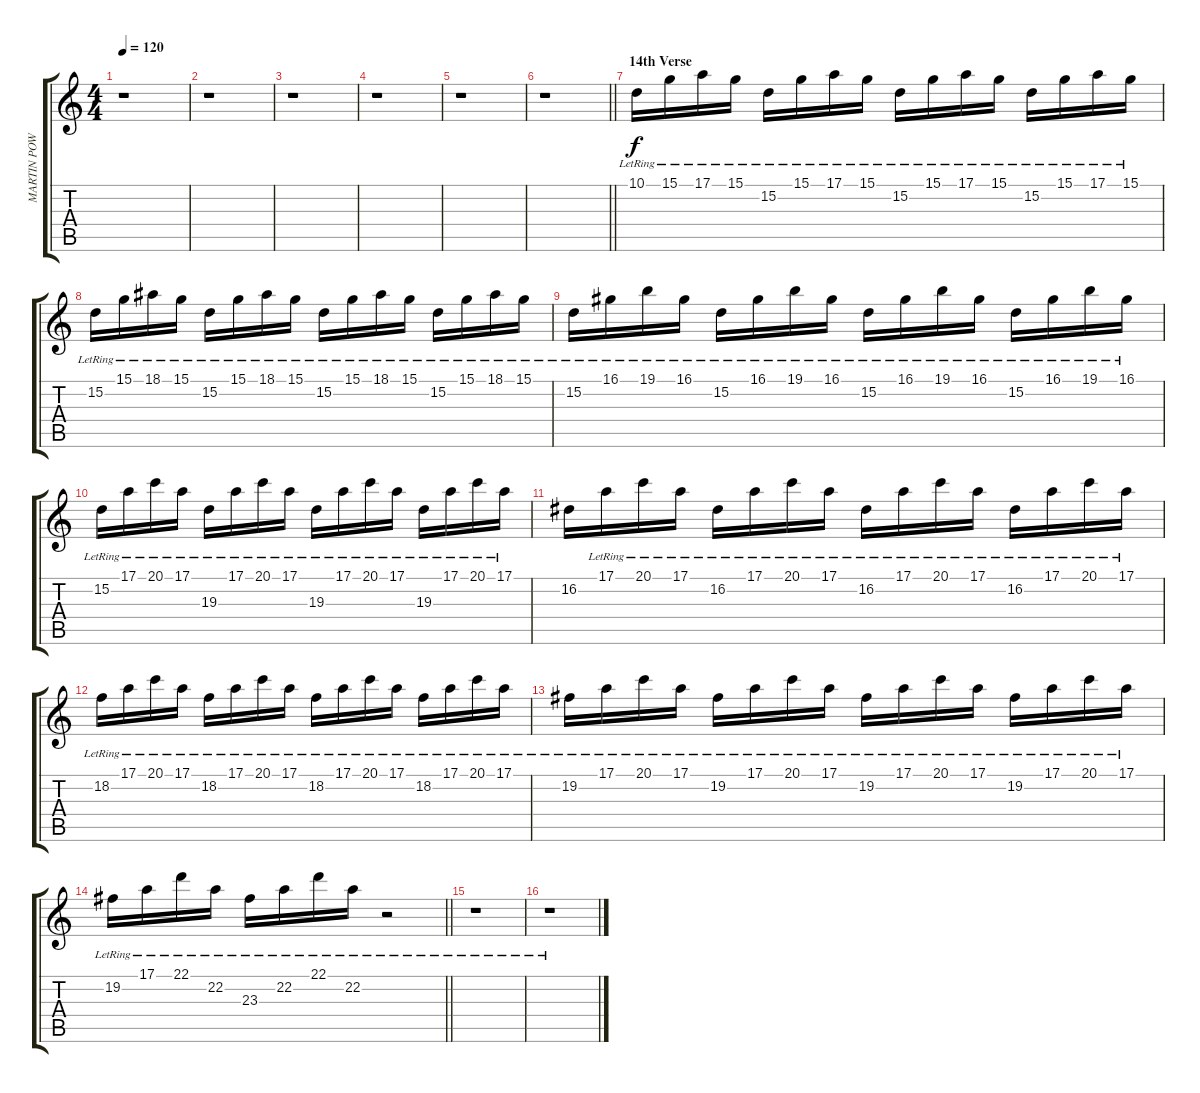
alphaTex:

\track ("MARTIN POWELL" "MARTIN POW") {instrument acousticgrandpiano}
\staff {score tabs}
\tuning (E4 B3 G3 D3 A2 E2) {hide}
\ts (4 4)
\tempo 120
\clef g2
\ks c
r.1{dy f} |
r.1 |
r.1 |
r.1 |
r.1 |
\barLineRight lightlight
r.1 |
\section ("" "14th Verse")
10.1{lr}.16{volume 16 instrument harpsichord} 15.1{lr}.16 17.1{lr}.16 15.1{lr}.16 15.2{lr}.16 15.1{lr}.16 17.1{lr}.16 15.1{lr}.16 15.2{lr}.16 15.1{lr}.16 17.1{lr}.16 15.1{lr}.16 15.2{lr}.16 15.1{lr}.16 17.1{lr}.16 15.1{lr}.16 |
15.2{lr}.16 15.1{lr}.16 18.1{lr}.16 15.1{lr}.16 15.2{lr}.16 15.1{lr}.16 18.1{lr}.16 15.1{lr}.16 15.2{lr}.16 15.1{lr}.16 18.1{lr}.16 15.1{lr}.16 15.2{lr}.16 15.1{lr}.16 18.1{lr}.16 15.1{lr}.16 |
15.2{lr}.16 16.1{lr}.16 19.1{lr}.16 16.1{lr}.16 15.2{lr}.16 16.1{lr}.16 19.1{lr}.16 16.1{lr}.16 15.2{lr}.16 16.1{lr}.16 19.1{lr}.16 16.1{lr}.16 15.2{lr}.16 16.1{lr}.16 19.1{lr}.16 16.1{lr}.16 |
15.2{lr}.16 17.1{lr}.16 20.1{lr}.16 17.1{lr}.16 19.3{lr}.16 17.1{lr}.16 20.1{lr}.16 17.1{lr}.16 19.3{lr}.16 17.1{lr}.16 20.1{lr}.16 17.1{lr}.16 19.3{lr}.16 17.1{lr}.16 20.1{lr}.16 17.1{lr}.16 |
16.2.16 17.1{lr}.16 20.1{lr}.16 17.1{lr}.16 16.2{lr}.16 17.1{lr}.16 20.1{lr}.16 17.1{lr}.16 16.2{lr}.16 17.1{lr}.16 20.1{lr}.16 17.1{lr}.16 16.2{lr}.16 17.1{lr}.16 20.1{lr}.16 17.1{lr}.16 |
18.2{lr}.16 17.1{lr}.16 20.1{lr}.16 17.1{lr}.16 18.2{lr}.16 17.1{lr}.16 20.1{lr}.16 17.1{lr}.16 18.2{lr}.16 17.1{lr}.16 20.1{lr}.16 17.1{lr}.16 18.2{lr}.16 17.1{lr}.16 20.1{lr}.16 17.1{lr}.16 |
19.2{lr}.16 17.1{lr}.16 20.1{lr}.16 17.1{lr}.16 19.2{lr}.16 17.1{lr}.16 20.1{lr}.16 17.1{lr}.16 19.2{lr}.16 17.1{lr}.16 20.1{lr}.16 17.1{lr}.16 19.2{lr}.16 17.1{lr}.16 20.1{lr}.16 17.1{lr}.16 |
\barLineRight lightlight
19.2{lr}.16 17.1{lr}.16 22.1{lr}.16 22.2{lr}.16 23.3{lr}.16 22.2{lr}.16 22.1{lr}.16 22.2{lr}.16 r.2 |
r.1 |
r.1
